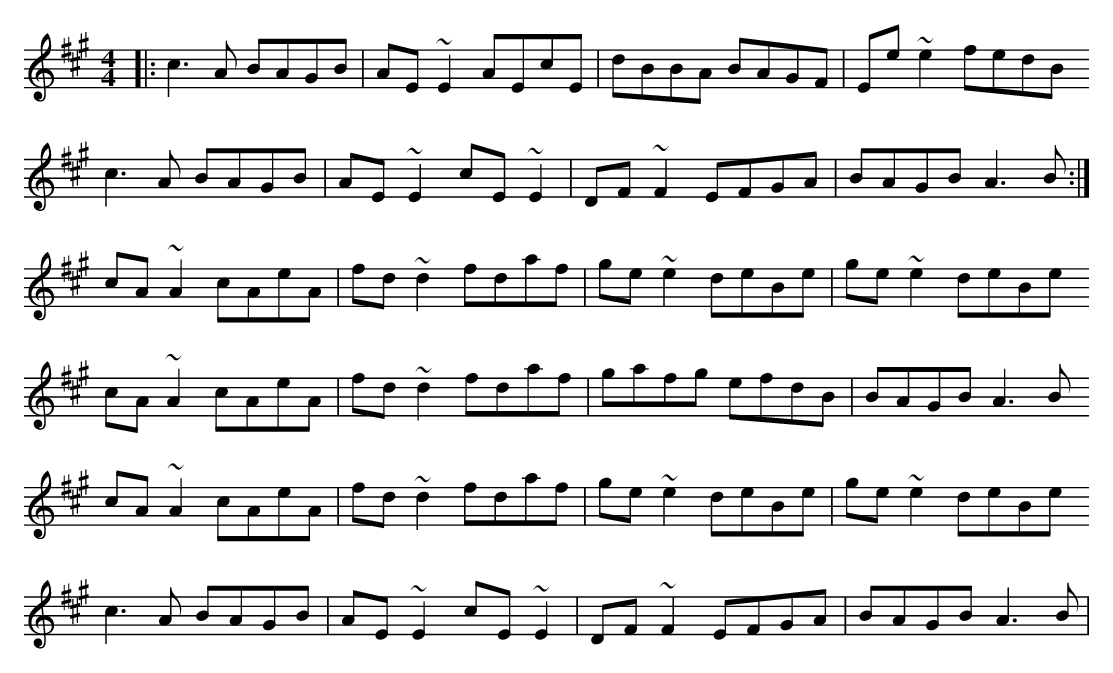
X:1
M:4/4
K:A
|:c3A BAGB|AE~E2 AEcE|dBBA BAGF|Ee~e2 fedB
c3A BAGB|AE~E2 cE~E2|DF~F2 EFGA|BAGB A3B:|
cA~A2 cAeA|fd~d2 fdaf|ge~e2 deBe|ge~e2 deBe
cA~A2 cAeA|fd~d2 fdaf|gafg efdB|BAGB A3B
cA~A2 cAeA|fd~d2 fdaf|ge~e2 deBe|ge~e2 deBe
c3A BAGB|AE~E2 cE~E2|DF~F2 EFGA|BAGB A3B|
